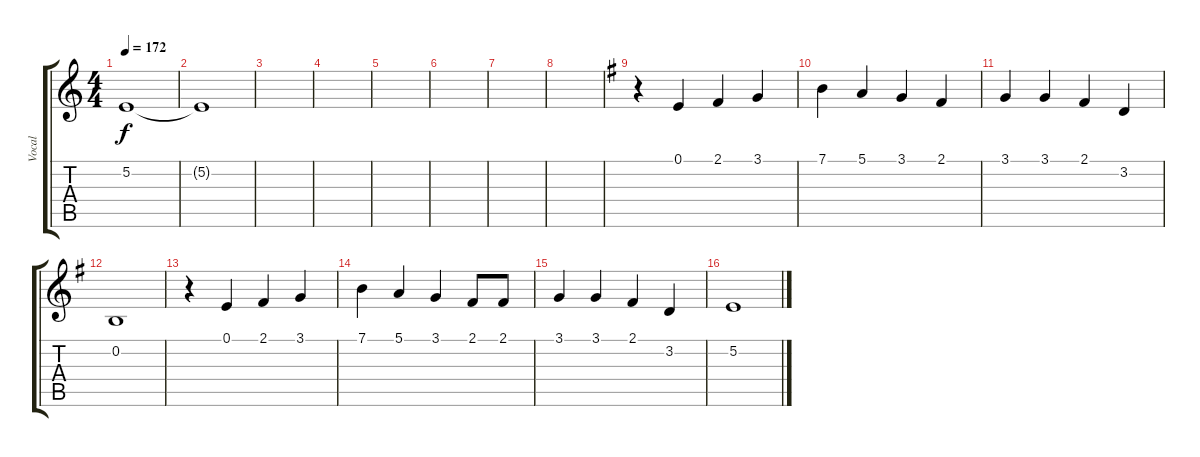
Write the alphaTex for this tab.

\track ("Vocal" "Vocal") {instrument flute}
\staff {score tabs}
\tuning (E4 B3 G3 D3 A2 E2) {hide}
\ts (4 4)
\tempo 172
\clef g2
\ks c
5.2.1{dy f} |
5.2{t}.1 |
|
|
|
|
|
|
\ks eminor
r.4 0.1.4 2.1.4 3.1.4 |
7.1.4 5.1.4 3.1.4 2.1.4 |
3.1.4 3.1.4 2.1.4 3.2.4 |
0.2.1 |
r.4 0.1.4 2.1.4 3.1.4 |
7.1.4 5.1.4 3.1.4 2.1.8 2.1.8 |
3.1.4 3.1.4 2.1.4 3.2.4 |
5.2.1
